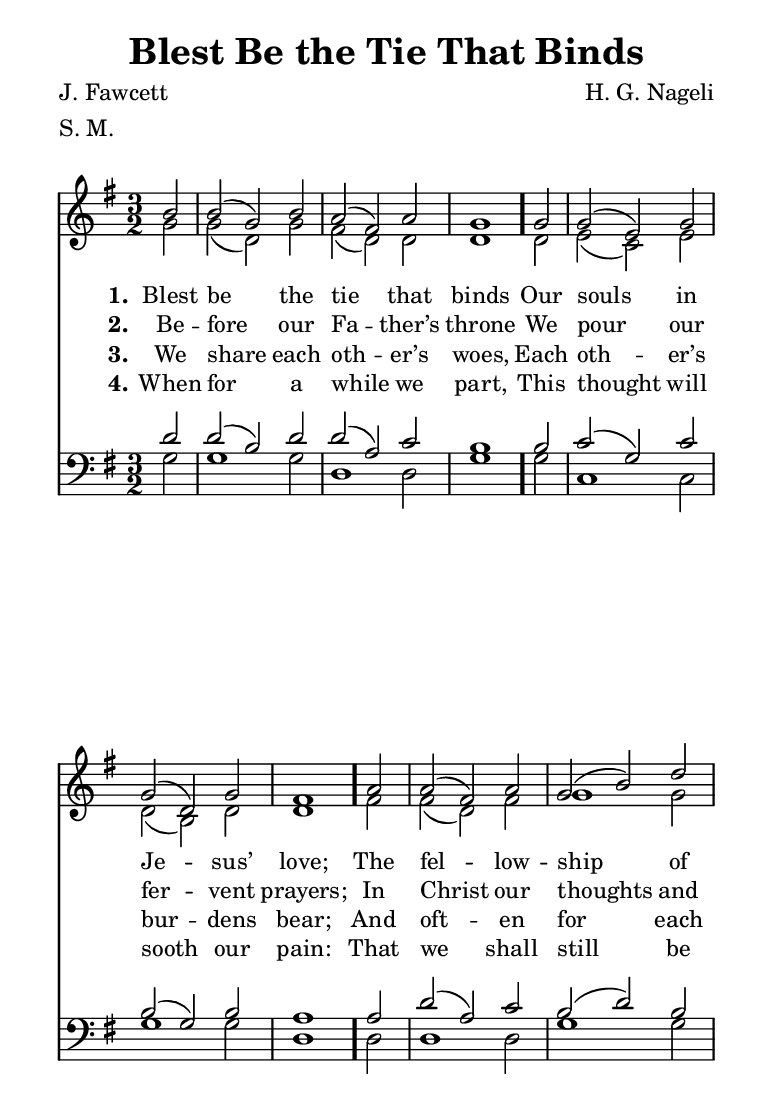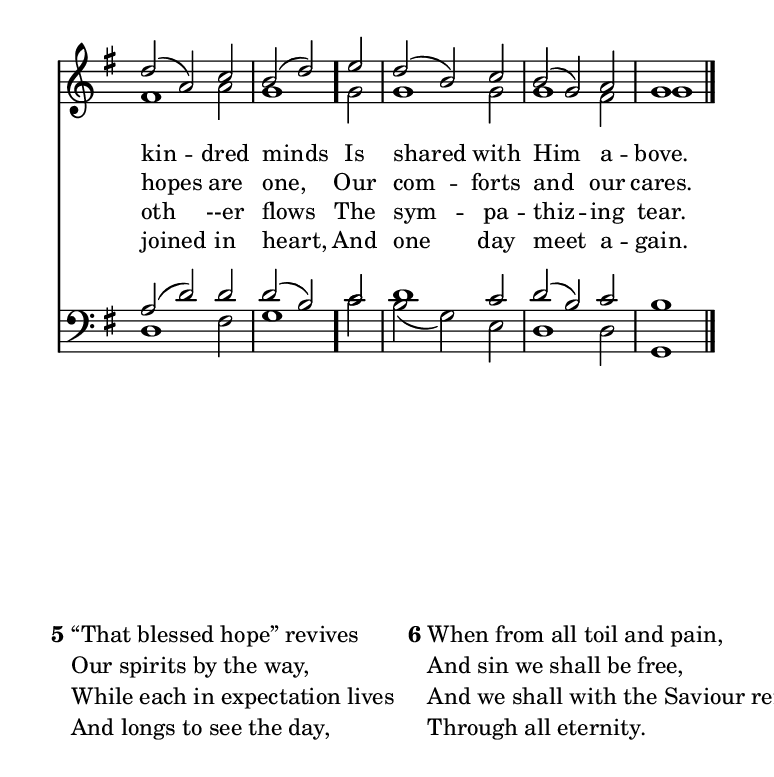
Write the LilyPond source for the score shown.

\include "common/global.ily"
\paper {
  \include "common/paper.ily"
  ragged-last-bottom = ##t
  systems-per-page = ##f
  system-count = #(cond (is-eogsized 2) (#t #f))
}

\header{
  hymnnumber = "169"
  title = "Blest Be the Tie That Binds"
  tunename = "Dennis"
  meter = "S. M."
  poet = "J. Fawcett"
  composer = "H. G. Nageli"
  %copyright = ""
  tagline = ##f
}

global = {
  \include "common/overrides.ily"
  \override Staff.TimeSignature.style = #'()
  \time 3/2
  \override Score.MetronomeMark.transparent = ##t % hide all fermata changes too
  \tempo 2=80
  \key g \major
  \partial 2
  \autoBeamOff
}

notesSoprano = {
\global
\relative c'' {

  b2 | b( g) b | a( fis) a | g1
  g2 | g( e) g | g( d) g | fis1
  a2 | a( fis) a | g( b) d | d( a) c | b( d)
  e2 | d( b) c | b( g) a | g1

  \bar "|."

}
}

notesAlto = {
\global
\relative e' {

  g2 | g( d) g | fis( d) d | d1
  d2 | e( c) e | d( b) d | d1
  fis2 | fis( d) fis | g1 g2 | fis1 a2 | g1
  g2 | g1 g2 | g1 fis2 | g1

}
}

notesTenor = {
\global
\relative a {

  d2 | d( b) d | d( a) c | b1
  b2 | c( g) c | b( g) b | a1
  a2 | d( a) c | b( d) b | a( d) d | d( b)
  c2 | d1 c2 | d( b) c | b1

}
}

notesBass = {
\global
\relative f {

  g2 | g1 g2 | d1 d2 | g1
  g2 | c,1 c2 | g'1 g2 | d1
  d2 | d1 d2 | g1 g2 | d1 fis2 | g1
  c2 | b( g) e | d1 d2 | g,1

}
}

wordsA = \lyricmode {
\set stanza = "1."

Blest be the tie that binds \bar "."
Our souls in Je -- sus’ love; \bar "."
The fel -- low -- ship of kin -- dred minds \bar "."
Is shared with Him a -- bove. \bar "."

}

wordsB = \lyricmode {
\set stanza = "2."

Be -- fore our Fa -- ther’s throne
We pour our fer -- vent prayers;
In Christ our thoughts and hopes are one,
Our com -- forts and our cares.

}

wordsC = \lyricmode {
\set stanza = "3."

We share each oth -- er’s woes,
Each oth -- er’s bur -- dens bear;
And oft -- en for each oth --er flows
The sym -- pa -- thiz -- ing tear.

}

wordsD = \lyricmode {
\set stanza = "4."

When for a while we part,
This thought will sooth our pain:
That we shall still be joined in heart,
And one day meet a -- gain.

}

wordsE = \markuplist {

\line { “That blessed hope” revives }
\line { Our spirits by the way, }
\line { While each in expectation lives }
\line { And longs to see the day, }

}

wordsF = \markuplist {

\line { When from all toil and pain, }
\line { And sin we shall be free, }
\line { And we shall with the Saviour reign }
\line { Through all eternity. }

}

\score {
  \context ChoirStaff <<
    \context Staff = upper <<
      \set ChoirStaff.systemStartDelimiter = #'SystemStartBar
      \context Voice  = sopranos { \voiceOne << \notesSoprano >> }
      \context Voice  = altos { \voiceTwo << \notesAlto >> }
      \context Lyrics = one   \lyricsto sopranos \wordsA
      \context Lyrics = two   \lyricsto sopranos \wordsB
      \context Lyrics = three \lyricsto sopranos \wordsC
      \context Lyrics = four  \lyricsto sopranos \wordsD
    >>
    \context Staff = men <<
      \clef bass
      \context Voice  = tenors { \voiceOne << \notesTenor >> }
      \context Voice  = basses { \voiceTwo << \notesBass >> }
    >>
  >>
  \layout {
    \include "common/layout.ily"
  }
  \midi{
    \include "common/midi.ily"
  }
}

\noPageBreak

\markup { \fill-line {
  \hspace #0.1
  \line{ \bold 5 \column { \wordsE } }
  \hspace #0.1
  \line{ \bold 6 \column { \wordsF } }
  \hspace #0.1
} }

\version "2.18.2"  % necessary for upgrading to future LilyPond versions.

% vi:set et ts=2 sw=2 ai nocindent syntax=lilypond:
